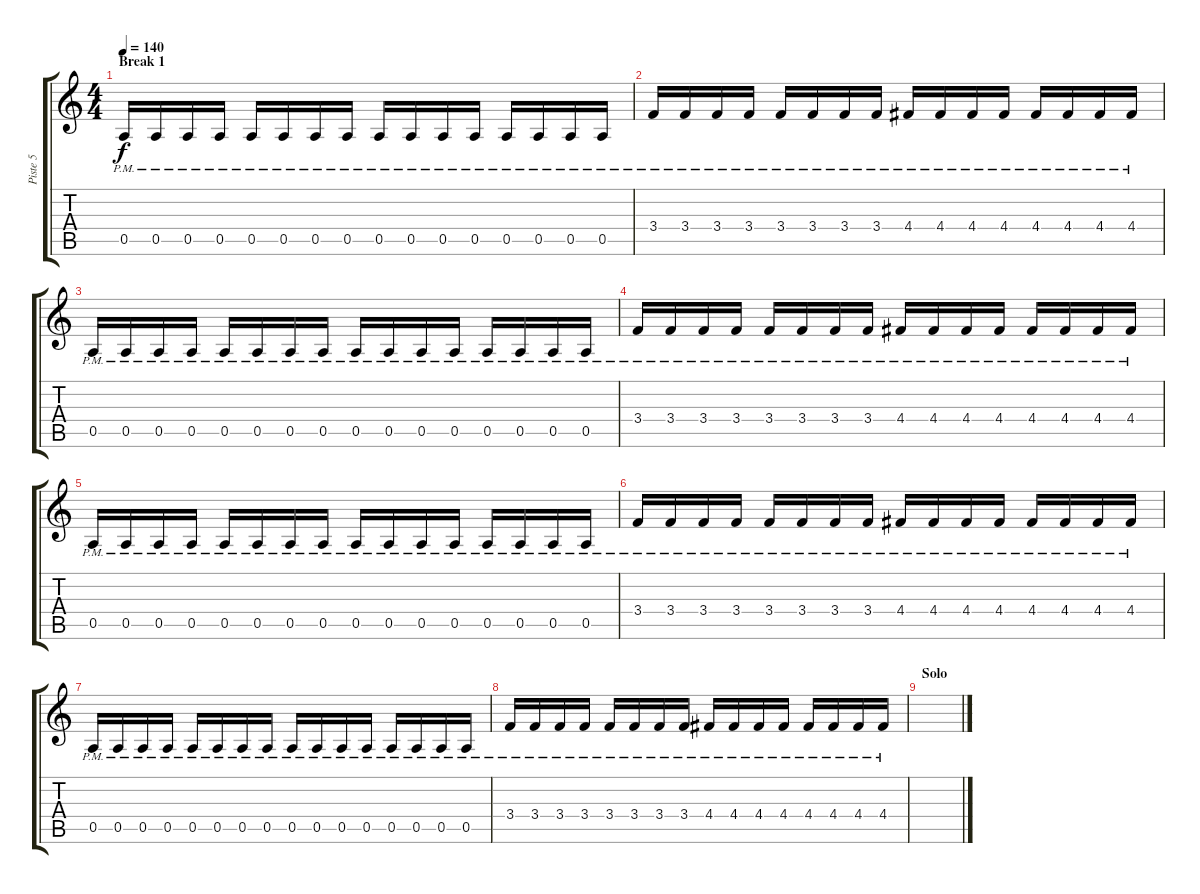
\track ("Piste 5" "Piste 5") {instrument overdrivenguitar}
\staff {score tabs}
\tuning (E4 B3 G3 D3 A2 E2) {hide}
\ts (4 4)
\section ("" "Break 1")
\tempo 140
\clef g2
\ks c
0.5{pm}.16{dy f} 0.5{pm}.16 0.5{pm}.16 0.5{pm}.16 0.5{pm}.16 0.5{pm}.16 0.5{pm}.16 0.5{pm}.16 0.5{pm}.16 0.5{pm}.16 0.5{pm}.16 0.5{pm}.16 0.5{pm}.16 0.5{pm}.16 0.5{pm}.16 0.5{pm}.16 |
3.4{pm}.16 3.4{pm}.16 3.4{pm}.16 3.4{pm}.16 3.4{pm}.16 3.4{pm}.16 3.4{pm}.16 3.4{pm}.16 4.4{pm}.16 4.4{pm}.16 4.4{pm}.16 4.4{pm}.16 4.4{pm}.16 4.4{pm}.16 4.4{pm}.16 4.4{pm}.16 |
0.5{pm}.16 0.5{pm}.16 0.5{pm}.16 0.5{pm}.16 0.5{pm}.16 0.5{pm}.16 0.5{pm}.16 0.5{pm}.16 0.5{pm}.16 0.5{pm}.16 0.5{pm}.16 0.5{pm}.16 0.5{pm}.16 0.5{pm}.16 0.5{pm}.16 0.5{pm}.16 |
3.4{pm}.16 3.4{pm}.16 3.4{pm}.16 3.4{pm}.16 3.4{pm}.16 3.4{pm}.16 3.4{pm}.16 3.4{pm}.16 4.4{pm}.16 4.4{pm}.16 4.4{pm}.16 4.4{pm}.16 4.4{pm}.16 4.4{pm}.16 4.4{pm}.16 4.4{pm}.16 |
0.5{pm}.16 0.5{pm}.16 0.5{pm}.16 0.5{pm}.16 0.5{pm}.16 0.5{pm}.16 0.5{pm}.16 0.5{pm}.16 0.5{pm}.16 0.5{pm}.16 0.5{pm}.16 0.5{pm}.16 0.5{pm}.16 0.5{pm}.16 0.5{pm}.16 0.5{pm}.16 |
3.4{pm}.16 3.4{pm}.16 3.4{pm}.16 3.4{pm}.16 3.4{pm}.16 3.4{pm}.16 3.4{pm}.16 3.4{pm}.16 4.4{pm}.16 4.4{pm}.16 4.4{pm}.16 4.4{pm}.16 4.4{pm}.16 4.4{pm}.16 4.4{pm}.16 4.4{pm}.16 |
0.5{pm}.16 0.5{pm}.16 0.5{pm}.16 0.5{pm}.16 0.5{pm}.16 0.5{pm}.16 0.5{pm}.16 0.5{pm}.16 0.5{pm}.16 0.5{pm}.16 0.5{pm}.16 0.5{pm}.16 0.5{pm}.16 0.5{pm}.16 0.5{pm}.16 0.5{pm}.16 |
3.4{pm}.16 3.4{pm}.16 3.4{pm}.16 3.4{pm}.16 3.4{pm}.16 3.4{pm}.16 3.4{pm}.16 3.4{pm}.16 4.4{pm}.16 4.4{pm}.16 4.4{pm}.16 4.4{pm}.16 4.4{pm}.16 4.4{pm}.16 4.4{pm}.16 4.4{pm}.16 |
\section ("" "Solo")
